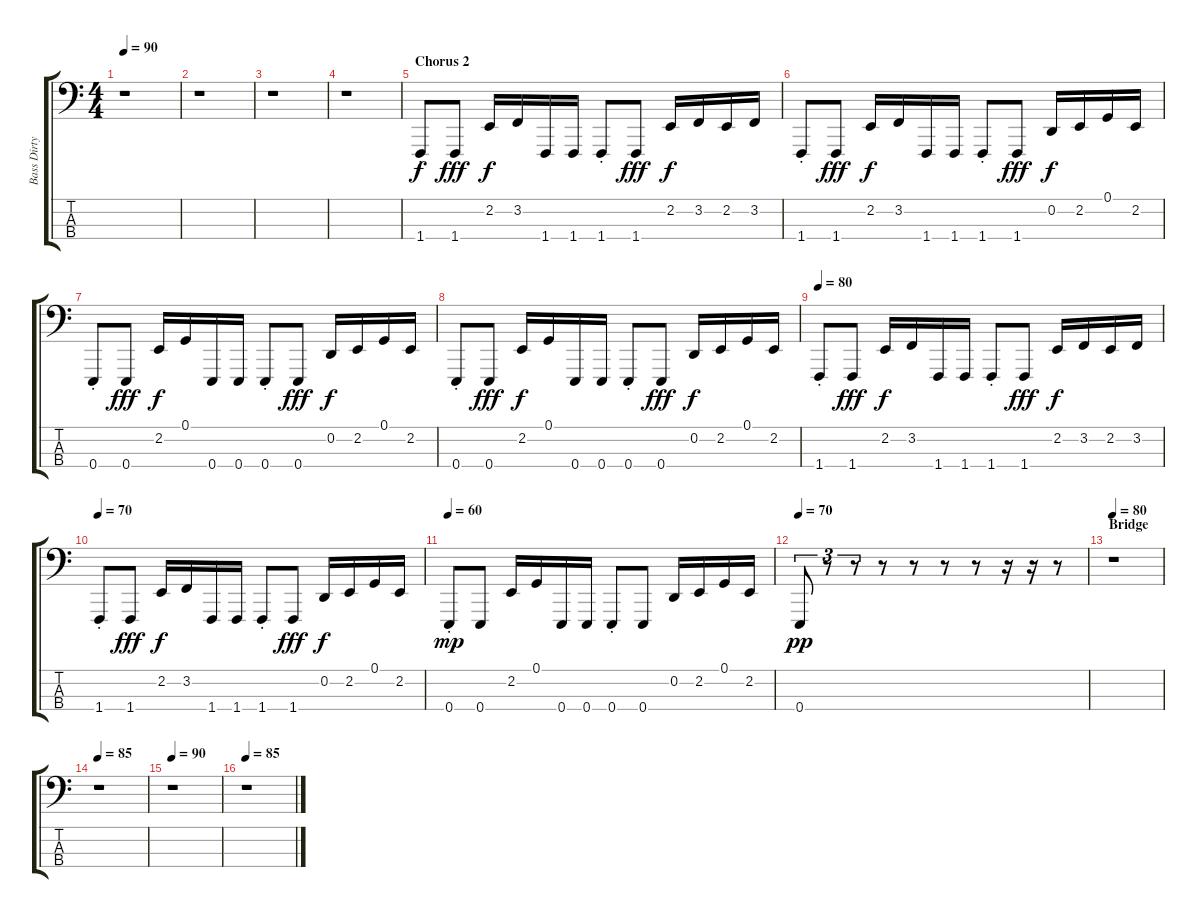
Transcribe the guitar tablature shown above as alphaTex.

\track ("Bass Dirty" "Bass Dirty") {instrument lead2sawtooth}
\staff {score tabs}
\tuning (G2 D2 A1 E1) {hide}
\ts (4 4)
\tempo 90
\clef f4
\ks c
r.1{dy f} |
r.1 |
r.1 |
r.1 |
\section ("" "Chorus 2")
1.4{st}.8 1.4.8{dy fff} 2.2.16{dy f} 3.2.16 1.4.16 1.4.16 1.4{st}.8 1.4.8{dy fff} 2.2.16{dy f} 3.2.16 2.2.16 3.2.16 |
1.4{st}.8 1.4.8{dy fff} 2.2.16{dy f} 3.2.16 1.4.16 1.4.16 1.4{st}.8 1.4.8{dy fff} 0.2.16{dy f} 2.2.16 0.1.16 2.2.16 |
0.4{st}.8 0.4.8{dy fff} 2.2.16{dy f} 0.1.16 0.4.16 0.4.16 0.4{st}.8 0.4.8{dy fff} 0.2.16{dy f} 2.2.16 0.1.16 2.2.16 |
0.4{st}.8 0.4.8{dy fff} 2.2.16{dy f} 0.1.16 0.4.16 0.4.16 0.4{st}.8 0.4.8{dy fff} 0.2.16{dy f} 2.2.16 0.1.16 2.2.16 |
\tempo 80
1.4{st}.8 1.4.8{dy fff} 2.2.16{dy f} 3.2.16 1.4.16 1.4.16 1.4{st}.8 1.4.8{dy fff} 2.2.16{dy f} 3.2.16 2.2.16 3.2.16 |
\tempo 70
1.4{st}.8 1.4.8{dy fff} 2.2.16{dy f} 3.2.16 1.4.16 1.4.16 1.4{st}.8 1.4.8{dy fff} 0.2.16{dy f} 2.2.16 0.1.16 2.2.16 |
\tempo 60
0.4{st}.8{dy mp} 0.4.8 2.2.16 0.1.16 0.4.16 0.4.16 0.4{st}.8 0.4.8 0.2.16 2.2.16 0.1.16 2.2.16 |
\tempo 70
0.4.8{tu (3 2) dy pp} r.8{tu (3 2)} r.8{tu (3 2)} r.8 r.8 r.8 r.8 r.16 r.16 r.8 |
\section ("" "Bridge")
\tempo 80
r.1 |
\tempo 85
r.1 |
\tempo 90
r.1 |
\tempo 85
r.1
